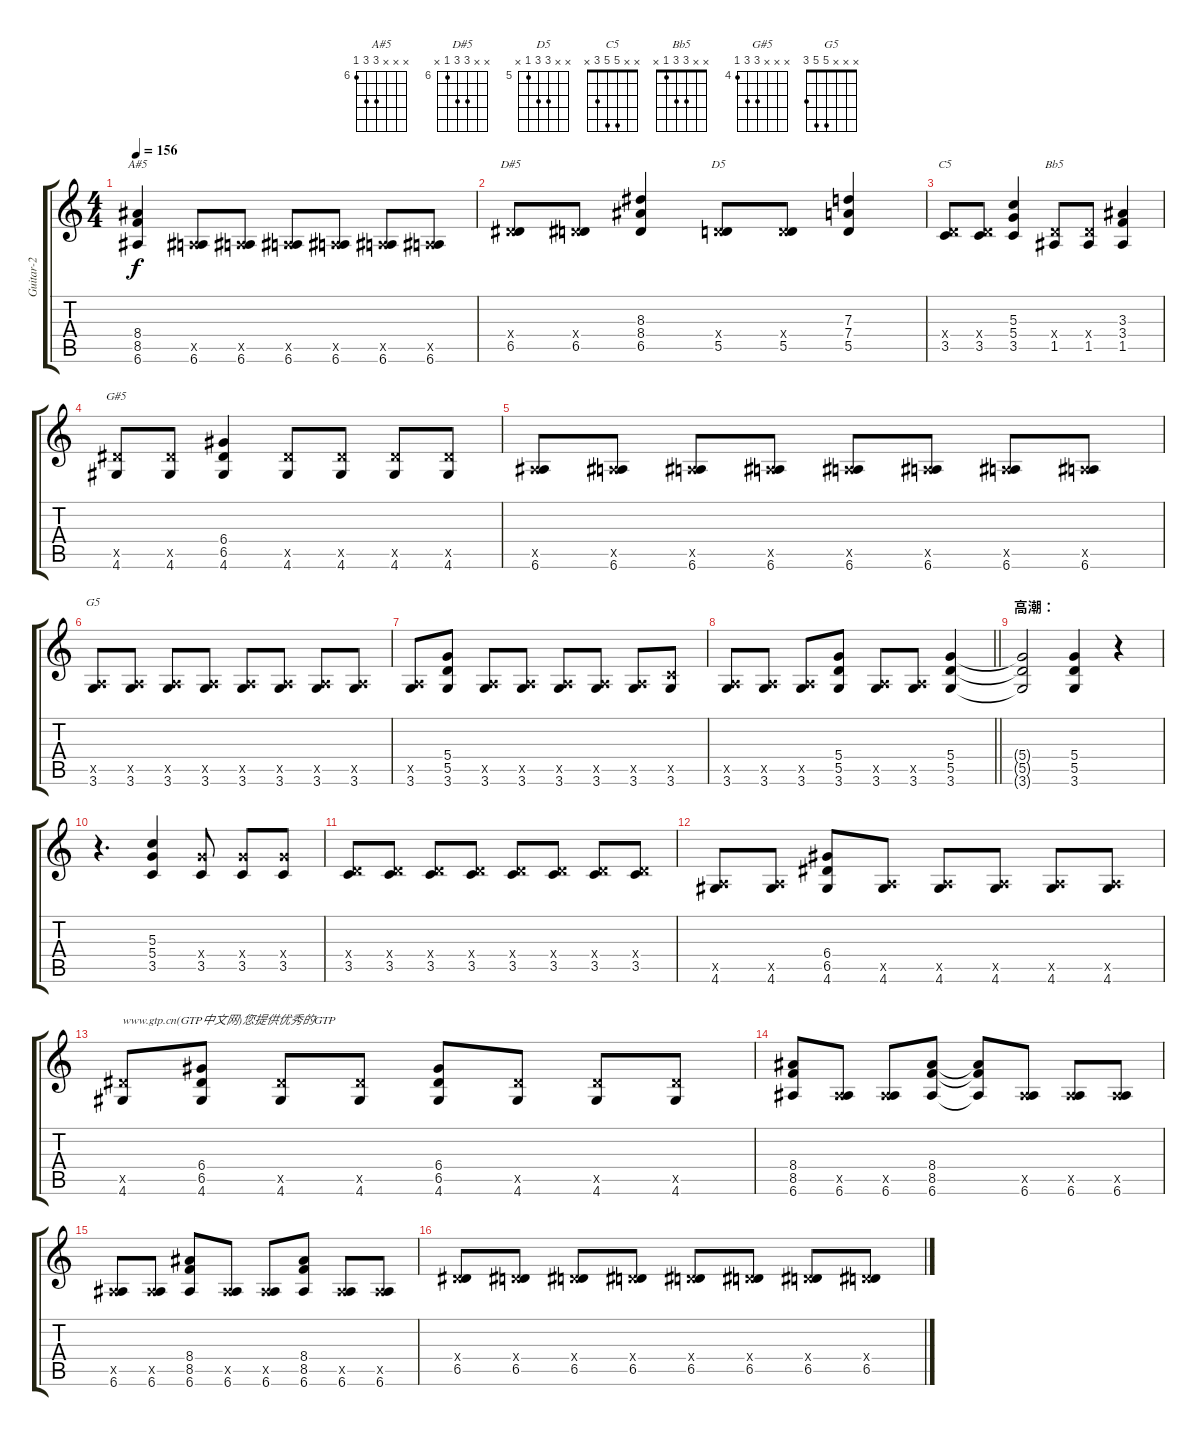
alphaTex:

\track ("Guitar-2" "Guitar-2") {instrument overdrivenguitar}
\staff {score tabs}
\tuning (E4 B3 G3 D3 A2 E2) {hide}
\chord ("A#5" x x x 8 8 6) {firstfret 6}
\chord ("D#5" x x 8 8 6 x) {firstfret 6}
\chord ("D5" x x 7 7 5 x) {firstfret 5}
\chord ("C5" x x 5 5 3 x)
\chord ("Bb5" x x 3 3 1 x)
\chord ("G#5" x x x 6 6 4) {firstfret 4}
\chord ("G5" x x x 5 5 3)
\ts (4 4)
\tempo 156
\clef g2
\ks c
(8.4 8.5 6.6).4{ch "A#5" dy f} (0.5{x} 6.6).8 (0.5{x} 6.6).8 (0.5{x} 6.6).8 (0.5{x} 6.6).8 (0.5{x} 6.6).8 (0.5{x} 6.6).8 |
(0.4{x} 6.5).8{ch "D#5"} (0.4{x} 6.5).8 (8.3 8.4 6.5).4 (0.4{x} 5.5).8{ch "D5"} (0.4{x} 5.5).8 (7.3 7.4 5.5).4 |
(0.4{x} 3.5).8{ch "C5"} (0.4{x} 3.5).8 (5.3 5.4 3.5).4 (0.4{x} 1.5).8{ch "Bb5"} (0.4{x} 1.5).8 (3.3 3.4 1.5).4 |
(6.5{x} 4.6).8{ch "G#5"} (6.5{x} 4.6).8 (6.4 6.5 4.6).4 (6.5{x} 4.6).8 (6.5{x} 4.6).8 (6.5{x} 4.6).8 (6.5{x} 4.6).8 |
(0.5{x} 6.6).8 (0.5{x} 6.6).8 (0.5{x} 6.6).8 (0.5{x} 6.6).8 (0.5{x} 6.6).8 (0.5{x} 6.6).8 (0.5{x} 6.6).8 (0.5{x} 6.6).8 |
(0.5{x} 3.6).8{ch "G5"} (0.5{x} 3.6).8 (0.5{x} 3.6).8 (0.5{x} 3.6).8 (0.5{x} 3.6).8 (0.5{x} 3.6).8 (0.5{x} 3.6).8 (0.5{x} 3.6).8 |
(0.5{x} 3.6).8 (5.4 5.5 3.6).8 (0.5{x} 3.6).8 (0.5{x} 3.6).8 (0.5{x} 3.6).8 (0.5{x} 3.6).8 (0.5{x} 3.6).8 (3.5{x} 3.6).8 |
\barLineRight lightlight
(0.5{x} 3.6).8 (0.5{x} 3.6).8 (0.5{x} 3.6).8 (5.4 5.5 3.6).8 (0.5{x} 3.6).8 (0.5{x} 3.6).8 (5.4 5.5 3.6).4 |
\section ("" "高潮：")
(5.4{t} 5.5{t} 3.6{t}).2 (5.4 5.5 3.6).4 r.4 |
r.4{d} (5.3 5.4 3.5).4 (5.4{x} 3.5).8 (5.4{x} 3.5).8 (5.4{x} 3.5).8 |
(0.4{x} 3.5).8 (0.4{x} 3.5).8 (0.4{x} 3.5).8 (0.4{x} 3.5).8 (0.4{x} 3.5).8 (0.4{x} 3.5).8 (0.4{x} 3.5).8 (0.4{x} 3.5).8 |
(0.5{x} 4.6).8 (0.5{x} 4.6).8 (6.4 6.5 4.6).8 (0.5{x} 4.6).8 (0.5{x} 4.6).8 (0.5{x} 4.6).8 (0.5{x} 4.6).8 (0.5{x} 4.6).8 |
(6.5{x} 4.6).8{txt "www.gtp.cn(GTP中文网)您提供优秀的GTP"} (6.4 6.5 4.6).8 (6.5{x} 4.6).8 (6.5{x} 4.6).8 (6.4 6.5 4.6).8 (6.5{x} 4.6).8 (6.5{x} 4.6).8 (6.5{x} 4.6).8 |
(8.4 8.5 6.6).8 (1.5{x} 6.6).8 (1.5{x} 6.6).8 (8.4 8.5 6.6).8 (8.4{t} 8.5{t} 6.6{t}).8 (1.5{x} 6.6).8 (1.5{x} 6.6).8 (1.5{x} 6.6).8 |
(1.5{x} 6.6).8 (1.5{x} 6.6).8 (8.4 8.5 6.6).8 (1.5{x} 6.6).8 (1.5{x} 6.6).8 (8.4 8.5 6.6).8 (1.5{x} 6.6).8 (1.5{x} 6.6).8 |
(0.4{x} 6.5).8 (0.4{x} 6.5).8 (0.4{x} 6.5).8 (0.4{x} 6.5).8 (0.4{x} 6.5).8 (0.4{x} 6.5).8 (0.4{x} 6.5).8 (0.4{x} 6.5).8
